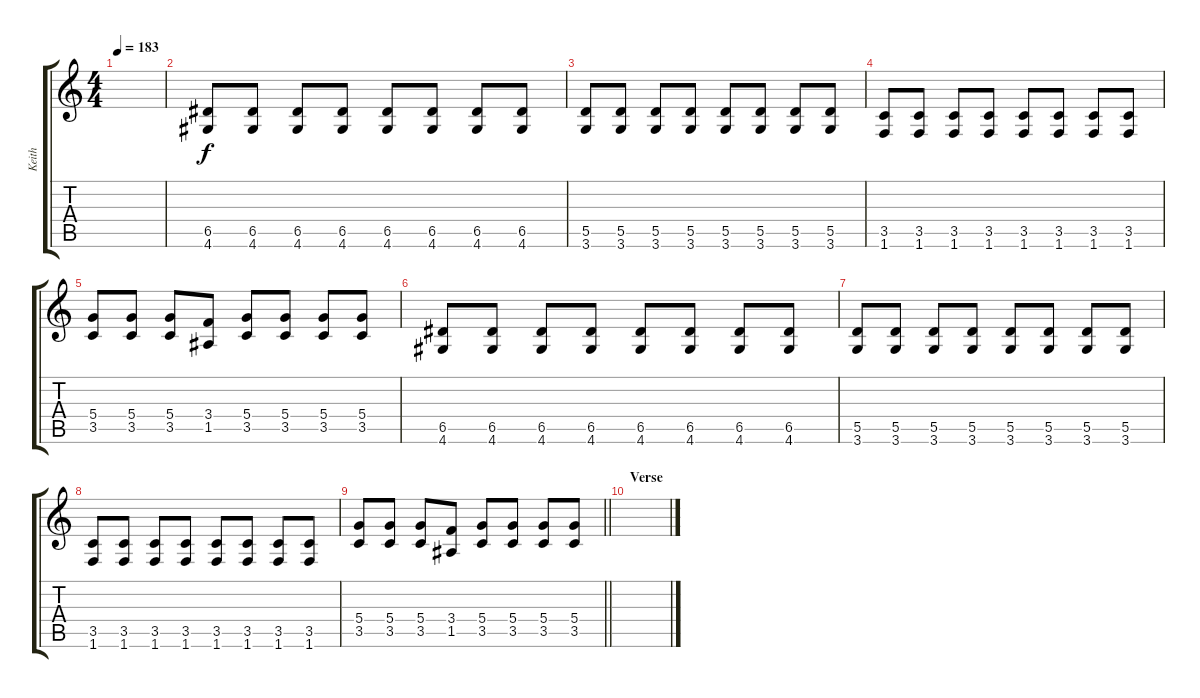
\track ("Keith" "Keith") {instrument distortionguitar}
\staff {score tabs}
\tuning (E4 B3 G3 D3 A2 E2) {hide}
\ts (4 4)
\tempo 183
\clef g2
\ks c
|
(6.5 4.6).8 (6.5 4.6).8 (6.5 4.6).8 (6.5 4.6).8 (6.5 4.6).8 (6.5 4.6).8 (6.5 4.6).8 (6.5 4.6).8 |
(5.5 3.6).8 (5.5 3.6).8 (5.5 3.6).8 (5.5 3.6).8 (5.5 3.6).8 (5.5 3.6).8 (5.5 3.6).8 (5.5 3.6).8 |
(3.5 1.6).8 (3.5 1.6).8 (3.5 1.6).8 (3.5 1.6).8 (3.5 1.6).8 (3.5 1.6).8 (3.5 1.6).8 (3.5 1.6).8 |
(5.4 3.5).8 (5.4 3.5).8 (5.4 3.5).8 (3.4 1.5).8 (5.4 3.5).8 (5.4 3.5).8 (5.4 3.5).8 (5.4 3.5).8 |
(6.5 4.6).8 (6.5 4.6).8 (6.5 4.6).8 (6.5 4.6).8 (6.5 4.6).8 (6.5 4.6).8 (6.5 4.6).8 (6.5 4.6).8 |
(5.5 3.6).8 (5.5 3.6).8 (5.5 3.6).8 (5.5 3.6).8 (5.5 3.6).8 (5.5 3.6).8 (5.5 3.6).8 (5.5 3.6).8 |
(3.5 1.6).8 (3.5 1.6).8 (3.5 1.6).8 (3.5 1.6).8 (3.5 1.6).8 (3.5 1.6).8 (3.5 1.6).8 (3.5 1.6).8 |
\barLineRight lightlight
(5.4 3.5).8 (5.4 3.5).8 (5.4 3.5).8 (3.4 1.5).8 (5.4 3.5).8 (5.4 3.5).8 (5.4 3.5).8 (5.4 3.5).8 |
\section ("" "Verse")
